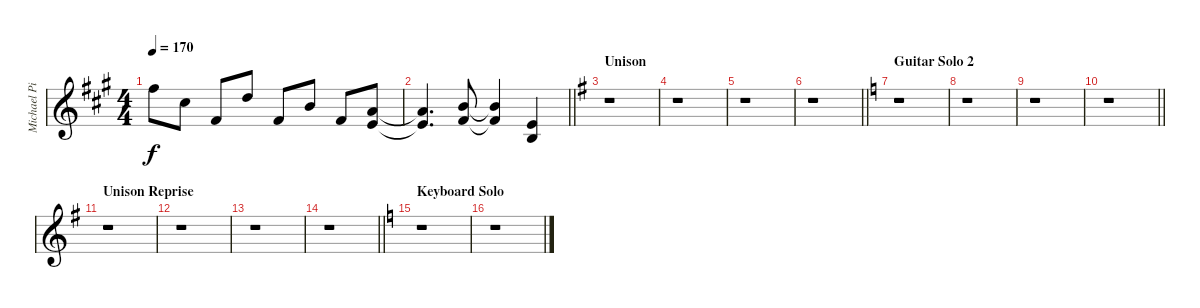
\track ("Michael Pinella Strings 1" "Michael Pi") {instrument stringensemble1}
\staff {score}
\tuning (D4 A3 F3 C3 G2 D2) {hide}
\ts (4 4)
\tempo 170
\clef g2
\ks f#minor
16.1.8{dy f} 16.2.8 13.3.8 17.2.8 13.3.8 14.2.8 13.3.8 (12.2 11.3).8 |
\barLineRight lightlight
(12.2{t} 11.3{t}).4{d} (14.2 13.3).8 (14.2{t} 13.3{t}).4 (11.3 11.4).4 |
\section ("" "Unison")
\ks eminor
r.1 |
r.1 |
r.1 |
\barLineRight lightlight
r.1 |
\section ("" "Guitar Solo 2")
\ks aminor
r.1 |
r.1 |
r.1 |
\barLineRight lightlight
r.1 |
\section ("" "Unison Reprise")
\ks eminor
r.1 |
r.1 |
r.1 |
\barLineRight lightlight
r.1 |
\section ("" "Keyboard Solo")
\ks aminor
r.1 |
r.1
